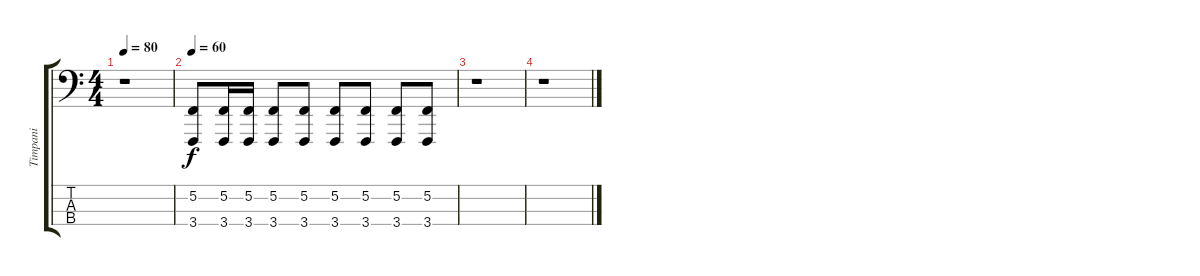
\track ("Timpani" "Timpani") {instrument timpani}
\staff {score tabs}
\tuning (F2 C2 G1 D1) {hide}
\ts (4 4)
\tempo 80
\clef f4
\ks c
r.1{dy f} |
\tempo 60
(5.2 3.4).8 (5.2 3.4).16 (5.2 3.4).16 (5.2 3.4).8 (5.2 3.4).8 (5.2 3.4).8 (5.2 3.4).8 (5.2 3.4).8 (5.2 3.4).8 |
r.1 |
r.1
